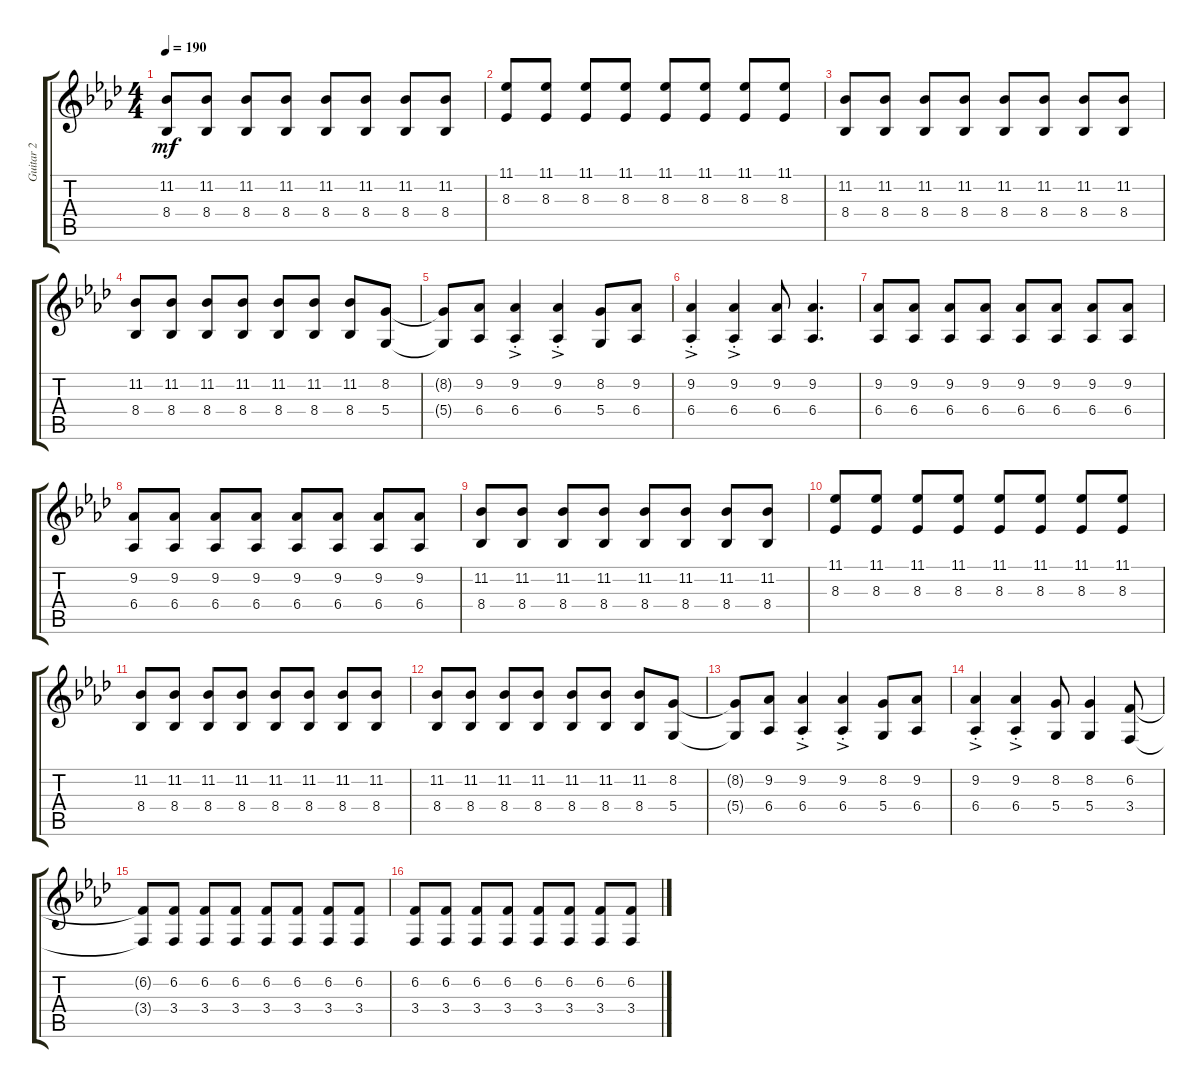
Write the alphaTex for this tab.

\track ("Guitar 2" "Guitar 2") {instrument cello}
\staff {score tabs}
\tuning (E4 B3 G3 D3 A2 E2) {hide}
\ts (4 4)
\tempo 190
\clef g2
\ks ab
(11.2 8.4).8{dy mf} (11.2 8.4).8 (11.2 8.4).8 (11.2 8.4).8 (11.2 8.4).8 (11.2 8.4).8 (11.2 8.4).8 (11.2 8.4).8 |
(11.1 8.3).8 (11.1 8.3).8 (11.1 8.3).8 (11.1 8.3).8 (11.1 8.3).8 (11.1 8.3).8 (11.1 8.3).8 (11.1 8.3).8 |
(11.2 8.4).8 (11.2 8.4).8 (11.2 8.4).8 (11.2 8.4).8 (11.2 8.4).8 (11.2 8.4).8 (11.2 8.4).8 (11.2 8.4).8 |
(11.2 8.4).8 (11.2 8.4).8 (11.2 8.4).8 (11.2 8.4).8 (11.2 8.4).8 (11.2 8.4).8 (11.2 8.4).8 (8.2 5.4).8 |
(8.2{t} 5.4{t}).8 (9.2 6.4).8 (9.2{ac st} 6.4{ac st}).4 (9.2{ac st} 6.4{ac st}).4 (8.2 5.4).8 (9.2 6.4).8 |
(9.2{ac st} 6.4{ac st}).4 (9.2{ac st} 6.4{ac st}).4 (9.2 6.4).8 (9.2 6.4).4{d} |
(9.2 6.4).8 (9.2 6.4).8 (9.2 6.4).8 (9.2 6.4).8 (9.2 6.4).8 (9.2 6.4).8 (9.2 6.4).8 (9.2 6.4).8 |
(9.2 6.4).8 (9.2 6.4).8 (9.2 6.4).8 (9.2 6.4).8 (9.2 6.4).8 (9.2 6.4).8 (9.2 6.4).8 (9.2 6.4).8 |
(11.2 8.4).8 (11.2 8.4).8 (11.2 8.4).8 (11.2 8.4).8 (11.2 8.4).8 (11.2 8.4).8 (11.2 8.4).8 (11.2 8.4).8 |
(11.1 8.3).8 (11.1 8.3).8 (11.1 8.3).8 (11.1 8.3).8 (11.1 8.3).8 (11.1 8.3).8 (11.1 8.3).8 (11.1 8.3).8 |
(11.2 8.4).8 (11.2 8.4).8 (11.2 8.4).8 (11.2 8.4).8 (11.2 8.4).8 (11.2 8.4).8 (11.2 8.4).8 (11.2 8.4).8 |
(11.2 8.4).8 (11.2 8.4).8 (11.2 8.4).8 (11.2 8.4).8 (11.2 8.4).8 (11.2 8.4).8 (11.2 8.4).8 (8.2 5.4).8 |
(8.2{t} 5.4{t}).8 (9.2 6.4).8 (9.2{ac st} 6.4{ac st}).4 (9.2{ac st} 6.4{ac st}).4 (8.2 5.4).8 (9.2 6.4).8 |
(9.2{ac st} 6.4{ac st}).4 (9.2{ac st} 6.4{ac st}).4 (8.2 5.4).8 (8.2 5.4).4 (6.2 3.4).8 |
(6.2{t} 3.4{t}).8 (6.2 3.4).8 (6.2 3.4).8 (6.2 3.4).8 (6.2 3.4).8 (6.2 3.4).8 (6.2 3.4).8 (6.2 3.4).8 |
(6.2 3.4).8 (6.2 3.4).8 (6.2 3.4).8 (6.2 3.4).8 (6.2 3.4).8 (6.2 3.4).8 (6.2 3.4).8 (6.2 3.4).8
